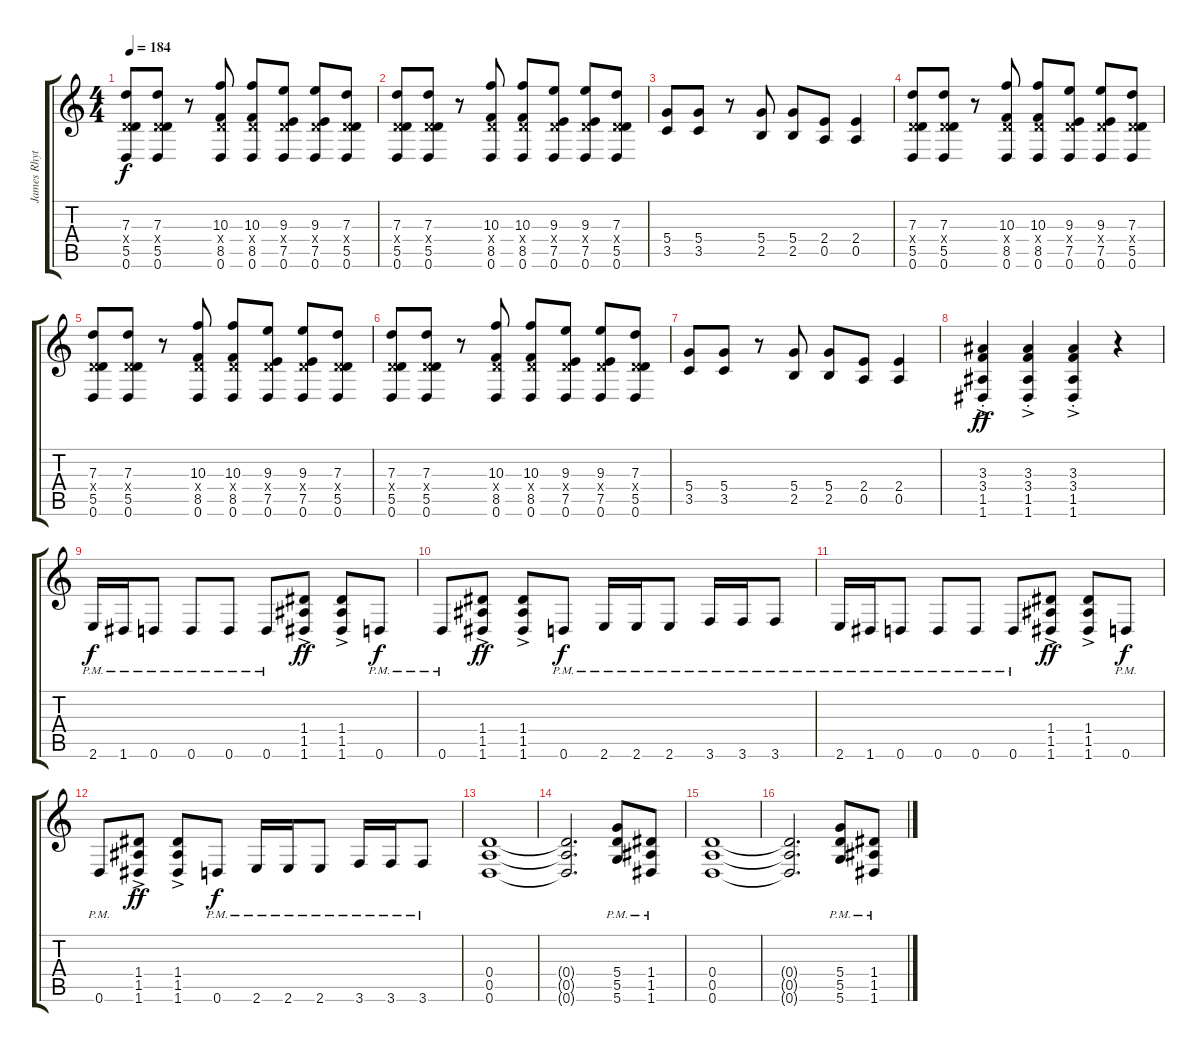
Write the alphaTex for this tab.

\track ("James Rhythm" "James Rhyt") {instrument distortionguitar}
\staff {score tabs}
\tuning (E4 B3 G3 D3 A2 D2) {hide}
\ts (4 4)
\tempo 184
\clef g2
\ks c
(7.3 0.4{x} 5.5 0.6).8{dy f} (7.3 0.4{x} 5.5 0.6).8 r.8 (10.3 0.4{x} 8.5 0.6).8 (10.3 0.4{x} 8.5 0.6).8 (9.3 0.4{x} 7.5 0.6).8 (9.3 0.4{x} 7.5 0.6).8 (7.3 0.4{x} 5.5 0.6).8 |
(7.3 0.4{x} 5.5 0.6).8 (7.3 0.4{x} 5.5 0.6).8 r.8 (10.3 0.4{x} 8.5 0.6).8 (10.3 0.4{x} 8.5 0.6).8 (9.3 0.4{x} 7.5 0.6).8 (9.3 0.4{x} 7.5 0.6).8 (7.3 0.4{x} 5.5 0.6).8 |
(5.4 3.5).8 (5.4 3.5).8 r.8 (5.4 2.5).8 (5.4 2.5).8 (2.4 0.5).8 (2.4 0.5).4 |
(7.3 0.4{x} 5.5 0.6).8 (7.3 0.4{x} 5.5 0.6).8 r.8 (10.3 0.4{x} 8.5 0.6).8 (10.3 0.4{x} 8.5 0.6).8 (9.3 0.4{x} 7.5 0.6).8 (9.3 0.4{x} 7.5 0.6).8 (7.3 0.4{x} 5.5 0.6).8 |
(7.3 0.4{x} 5.5 0.6).8 (7.3 0.4{x} 5.5 0.6).8 r.8 (10.3 0.4{x} 8.5 0.6).8 (10.3 0.4{x} 8.5 0.6).8 (9.3 0.4{x} 7.5 0.6).8 (9.3 0.4{x} 7.5 0.6).8 (7.3 0.4{x} 5.5 0.6).8 |
(7.3 0.4{x} 5.5 0.6).8 (7.3 0.4{x} 5.5 0.6).8 r.8 (10.3 0.4{x} 8.5 0.6).8 (10.3 0.4{x} 8.5 0.6).8 (9.3 0.4{x} 7.5 0.6).8 (9.3 0.4{x} 7.5 0.6).8 (7.3 0.4{x} 5.5 0.6).8 |
(5.4 3.5).8 (5.4 3.5).8 r.8 (5.4 2.5).8 (5.4 2.5).8 (2.4 0.5).8 (2.4 0.5).4 |
(3.3{ac st} 3.4{ac st} 1.5{ac st} 1.6{ac st}).4{dy ff} (3.3{ac st} 3.4{ac st} 1.5{ac st} 1.6{ac st}).4 (3.3{ac st} 3.4{ac st} 1.5{ac st} 1.6{ac st}).4 r.4 |
2.6{pm}.16{dy f} 1.6{pm}.16 0.6{pm}.8 0.6{pm}.8 0.6{pm}.8 0.6{pm}.8 (1.4{ac} 1.5{ac} 1.6{ac}).8{dy ff} (1.4{ac} 1.5{ac} 1.6{ac}).8 0.6{pm}.8{dy f} |
0.6{pm}.8 (1.4{ac} 1.5{ac} 1.6{ac}).8{dy ff} (1.4{ac} 1.5{ac} 1.6{ac}).8 0.6{pm}.8{dy f} 2.6{pm}.16 2.6{pm}.16 2.6{pm}.8 3.6{pm}.16 3.6{pm}.16 3.6{pm}.8 |
2.6{pm}.16 1.6{pm}.16 0.6{pm}.8 0.6{pm}.8 0.6{pm}.8 0.6{pm}.8 (1.4{ac} 1.5{ac} 1.6{ac}).8{dy ff} (1.4{ac} 1.5{ac} 1.6{ac}).8 0.6{pm}.8{dy f} |
0.6{pm}.8 (1.4{ac} 1.5{ac} 1.6{ac}).8{dy ff} (1.4{ac} 1.5{ac} 1.6{ac}).8 0.6{pm}.8{dy f} 2.6{pm}.16 2.6{pm}.16 2.6{pm}.8 3.6{pm}.16 3.6{pm}.16 3.6{pm}.8 |
(0.4 0.5 0.6).1 |
(0.4{t} 0.5{t} 0.6{t}).2{d} (5.4{pm} 5.5{pm} 5.6{pm}).8 (1.4{pm} 1.5{pm} 1.6{pm}).8 |
(0.4 0.5 0.6).1 |
(0.4{t} 0.5{t} 0.6{t}).2{d} (5.4{pm} 5.5{pm} 5.6{pm}).8 (1.4{pm} 1.5{pm} 1.6{pm}).8
